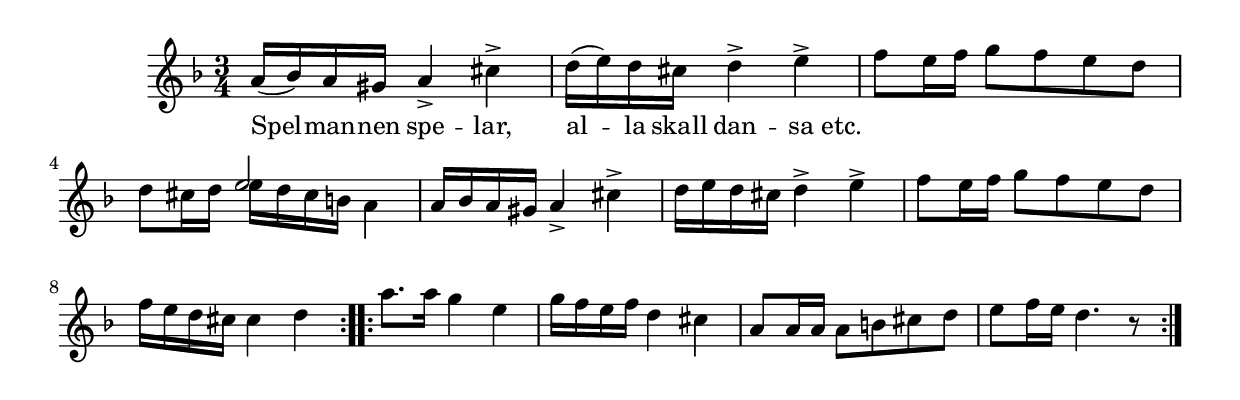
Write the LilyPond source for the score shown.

{
\time 3/4
\key d \minor

\repeat volta 2 { 
 a'16-( bes'-) a' gis' a'4-> cis''->  | 
 d''16-( e''-) d'' cis'' d''4-> e''->  | 
 f''8 e''16 f'' g''8 f'' e'' d''  | 
 d'' cis''16 d'' << e''2 \\ { e''16 d'' cis'' b' a'4 } >> |
 a'16 bes' a' gis' a'4-> cis''->  | 
 d''16 e'' d'' cis'' d''4-> e''->  | 
 f''8 e''16 f'' g''8 f'' e'' d''  | 
 f''16 e'' d'' cis'' cis''4 d''  |
 } %( endrepeat )% 
\repeat volta 2 { 
 a''8. a''16 g''4 e''  | 
 g''16 f'' e'' f'' d''4 cis''  | 
 a'8 a'16 a' a'8 b' cis'' d''  | 
 e'' f''16 e'' d''4. r8  |
 } %( endrepeat )% 
}

\addlyrics {
    Spel -- man -- nen spe -- lar, al -- la skall dan --
    \once \override LyricText.self-alignment-X = #-0.8 "sa etc."
}